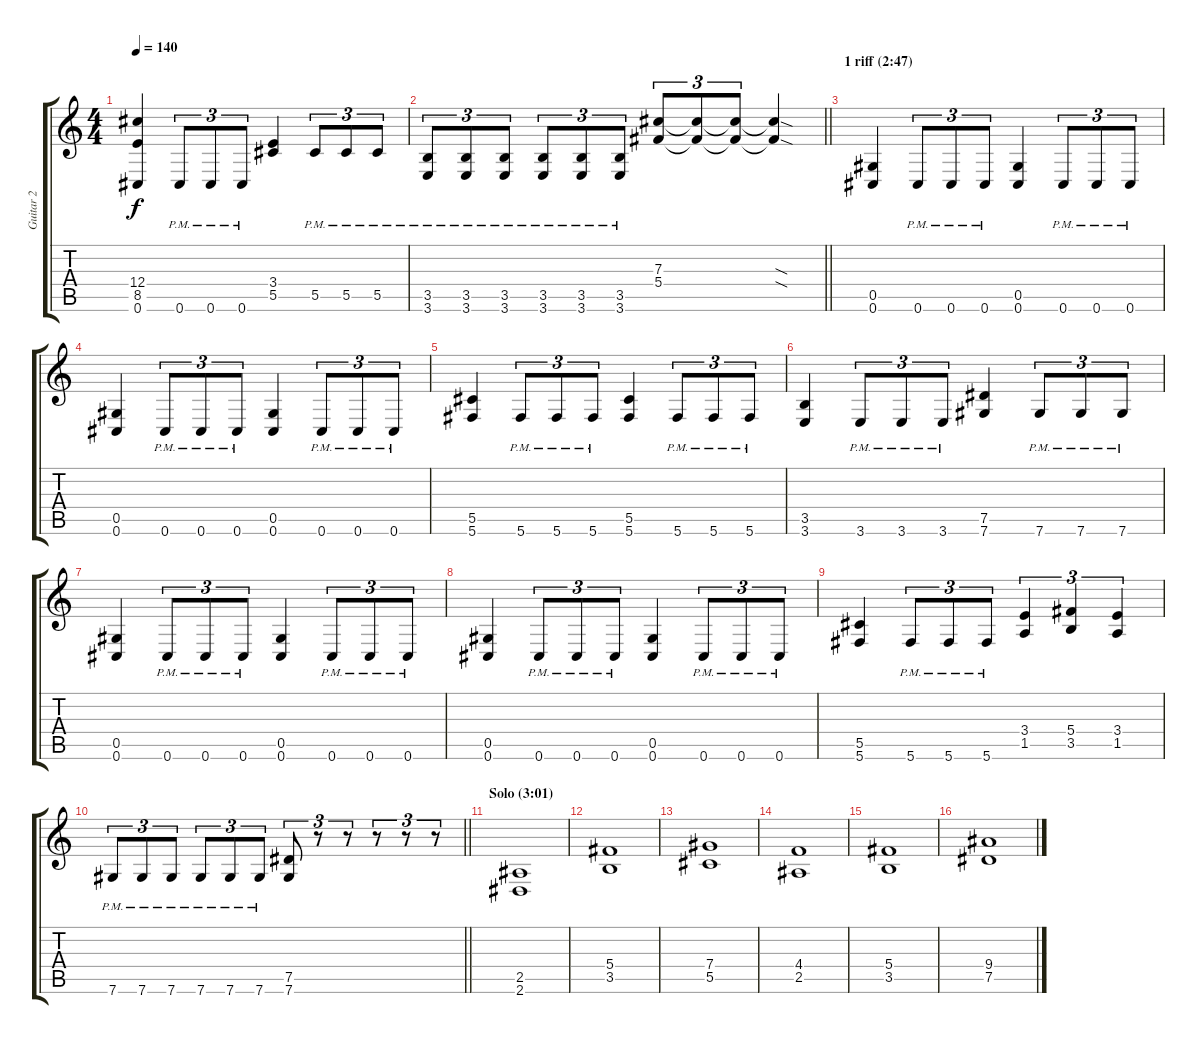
\track ("Guitar 2" "Guitar 2") {instrument distortionguitar}
\staff {score tabs}
\tuning (Eb4 Bb3 Gb3 Db3 Ab2 Db2) {hide}
\ts (4 4)
\tempo 140
\clef g2
\ks c
(12.4 8.5 0.6).4{dy f} 0.6{pm}.8{tu (3 2)} 0.6{pm}.8{tu (3 2)} 0.6{pm}.8{tu (3 2)} (3.4 5.5).4 5.5{pm}.8{tu (3 2)} 5.5{pm}.8{tu (3 2)} 5.5{pm}.8{tu (3 2)} |
\barLineRight lightlight
(3.5{pm} 3.6{pm}).8{tu (3 2)} (3.5{pm} 3.6{pm}).8{tu (3 2)} (3.5{pm} 3.6{pm}).8{tu (3 2)} (3.5{pm} 3.6{pm}).8{tu (3 2)} (3.5{pm} 3.6{pm}).8{tu (3 2)} (3.5{pm} 3.6{pm}).8{tu (3 2)} (7.3 5.4).8{tu (3 2)} (7.3{t} 5.4{t}).8{tu (3 2)} (7.3{t} 5.4{t}).8{tu (3 2)} (7.3{sod t} 5.4{sod t}).4 |
\section ("" "1 riff (2:47)")
(0.5 0.6).4 0.6{pm}.8{tu (3 2)} 0.6{pm}.8{tu (3 2)} 0.6{pm}.8{tu (3 2)} (0.5 0.6).4 0.6{pm}.8{tu (3 2)} 0.6{pm}.8{tu (3 2)} 0.6{pm}.8{tu (3 2)} |
(0.5 0.6).4 0.6{pm}.8{tu (3 2)} 0.6{pm}.8{tu (3 2)} 0.6{pm}.8{tu (3 2)} (0.5 0.6).4 0.6{pm}.8{tu (3 2)} 0.6{pm}.8{tu (3 2)} 0.6{pm}.8{tu (3 2)} |
(5.5 5.6).4 5.6{pm}.8{tu (3 2)} 5.6{pm}.8{tu (3 2)} 5.6{pm}.8{tu (3 2)} (5.5 5.6).4 5.6{pm}.8{tu (3 2)} 5.6{pm}.8{tu (3 2)} 5.6{pm}.8{tu (3 2)} |
(3.5 3.6).4 3.6{pm}.8{tu (3 2)} 3.6{pm}.8{tu (3 2)} 3.6{pm}.8{tu (3 2)} (7.5 7.6).4 7.6{pm}.8{tu (3 2)} 7.6{pm}.8{tu (3 2)} 7.6{pm}.8{tu (3 2)} |
(0.5 0.6).4 0.6{pm}.8{tu (3 2)} 0.6{pm}.8{tu (3 2)} 0.6{pm}.8{tu (3 2)} (0.5 0.6).4 0.6{pm}.8{tu (3 2)} 0.6{pm}.8{tu (3 2)} 0.6{pm}.8{tu (3 2)} |
(0.5 0.6).4 0.6{pm}.8{tu (3 2)} 0.6{pm}.8{tu (3 2)} 0.6{pm}.8{tu (3 2)} (0.5 0.6).4 0.6{pm}.8{tu (3 2)} 0.6{pm}.8{tu (3 2)} 0.6{pm}.8{tu (3 2)} |
(5.5 5.6).4 5.6{pm}.8{tu (3 2)} 5.6{pm}.8{tu (3 2)} 5.6{pm}.8{tu (3 2)} (3.4 1.5).4{tu (3 2)} (5.4 3.5).4{tu (3 2)} (3.4 1.5).4{tu (3 2)} |
\barLineRight lightlight
7.6{pm}.8{tu (3 2)} 7.6{pm}.8{tu (3 2)} 7.6{pm}.8{tu (3 2)} 7.6{pm}.8{tu (3 2)} 7.6{pm}.8{tu (3 2)} 7.6{pm}.8{tu (3 2)} (7.5 7.6).8{tu (3 2)} r.8{tu (3 2)} r.8{tu (3 2)} r.8{tu (3 2)} r.8{tu (3 2)} r.8{tu (3 2)} |
\section ("" "Solo (3:01)")
(2.5 2.6).1 |
(5.4 3.5).1 |
(7.4 5.5).1 |
(4.4 2.5).1 |
(5.4 3.5).1 |
(9.4 7.5).1
